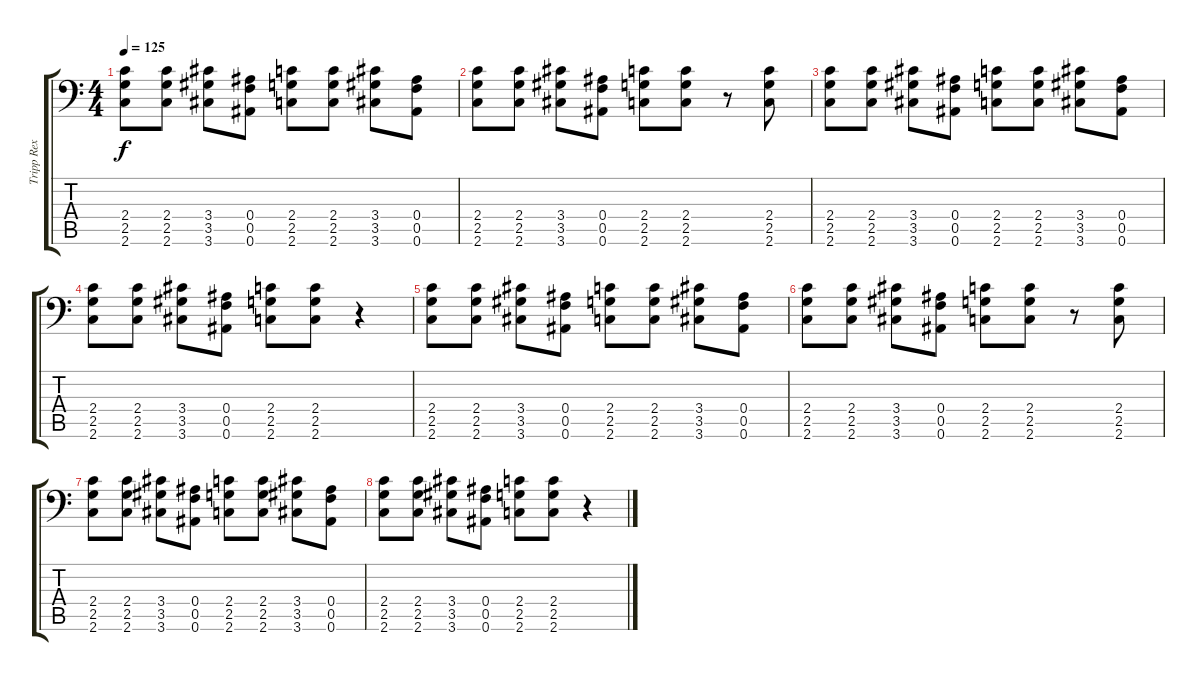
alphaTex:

\track ("Tripp Rex Eisen - Guitar" "Tripp Rex ") {instrument distortionguitar}
\staff {score tabs}
\tuning (C4 G3 Eb3 Bb2 F2 Bb1) {hide}
\ts (4 4)
\tempo 125
\clef f4
\ks c
(2.4 2.5 2.6).8{dy f} (2.4 2.5 2.6).8 (3.4 3.5 3.6).8 (0.4 0.5 0.6).8 (2.4 2.5 2.6).8 (2.4 2.5 2.6).8 (3.4 3.5 3.6).8 (0.4 0.5 0.6).8 |
(2.4 2.5 2.6).8 (2.4 2.5 2.6).8 (3.4 3.5 3.6).8 (0.4 0.5 0.6).8 (2.4 2.5 2.6).8 (2.4 2.5 2.6).8 r.8 (2.4 2.5 2.6).8 |
(2.4 2.5 2.6).8 (2.4 2.5 2.6).8 (3.4 3.5 3.6).8 (0.4 0.5 0.6).8 (2.4 2.5 2.6).8 (2.4 2.5 2.6).8 (3.4 3.5 3.6).8 (0.4 0.5 0.6).8 |
(2.4 2.5 2.6).8 (2.4 2.5 2.6).8 (3.4 3.5 3.6).8 (0.4 0.5 0.6).8 (2.4 2.5 2.6).8 (2.4 2.5 2.6).8 r.4 |
(2.4 2.5 2.6).8 (2.4 2.5 2.6).8 (3.4 3.5 3.6).8 (0.4 0.5 0.6).8 (2.4 2.5 2.6).8 (2.4 2.5 2.6).8 (3.4 3.5 3.6).8 (0.4 0.5 0.6).8 |
(2.4 2.5 2.6).8 (2.4 2.5 2.6).8 (3.4 3.5 3.6).8 (0.4 0.5 0.6).8 (2.4 2.5 2.6).8 (2.4 2.5 2.6).8 r.8 (2.4 2.5 2.6).8 |
(2.4 2.5 2.6).8 (2.4 2.5 2.6).8 (3.4 3.5 3.6).8 (0.4 0.5 0.6).8 (2.4 2.5 2.6).8 (2.4 2.5 2.6).8 (3.4 3.5 3.6).8 (0.4 0.5 0.6).8 |
(2.4 2.5 2.6).8 (2.4 2.5 2.6).8 (3.4 3.5 3.6).8 (0.4 0.5 0.6).8 (2.4 2.5 2.6).8 (2.4 2.5 2.6).8 r.4
